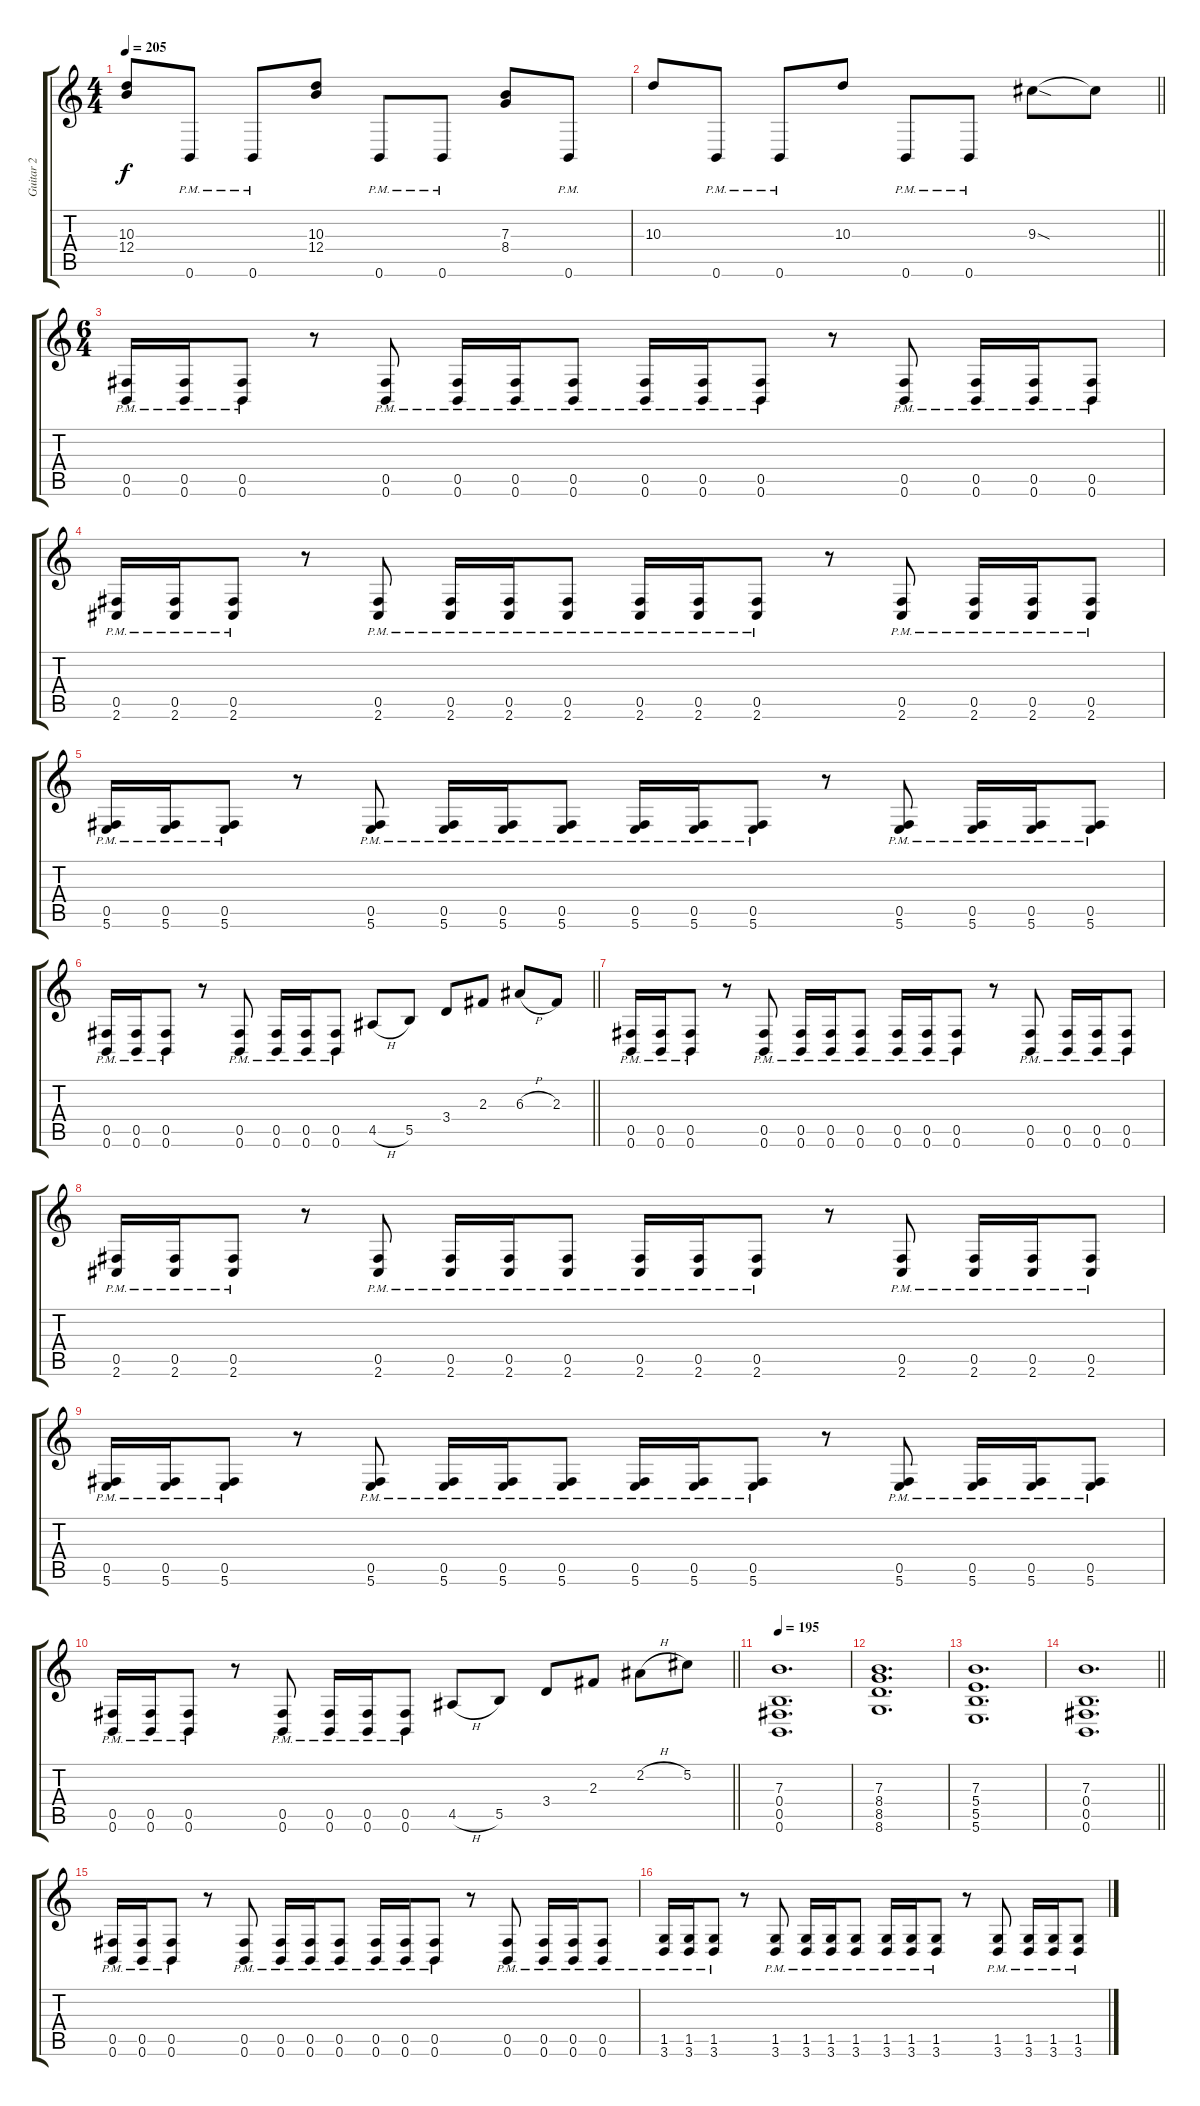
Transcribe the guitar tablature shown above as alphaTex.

\track ("Guitar 2" "Guitar 2") {instrument distortionguitar}
\staff {score tabs}
\tuning (Db4 Ab3 E3 B2 Gb2 B1) {hide}
\ts (4 4)
\tempo 205
\clef g2
\ks c
(10.3 12.4).8{dy f} 0.6{pm}.8 0.6{pm}.8 (10.3 12.4).8 0.6{pm}.8 0.6{pm}.8 (7.3 8.4).8 0.6{pm}.8 |
\barLineRight lightlight
10.3.8 0.6{pm}.8 0.6{pm}.8 10.3.8 0.6{pm}.8 0.6{pm}.8 9.3{sod}.8 9.3{t}.8 |
\ts (6 4)
(0.5{pm} 0.6{pm}).16 (0.5{pm} 0.6{pm}).16 (0.5{pm} 0.6{pm}).8 r.8 (0.5{pm} 0.6{pm}).8 (0.5{pm} 0.6{pm}).16 (0.5{pm} 0.6{pm}).16 (0.5{pm} 0.6{pm}).8 (0.5{pm} 0.6{pm}).16 (0.5{pm} 0.6{pm}).16 (0.5{pm} 0.6{pm}).8 r.8 (0.5{pm} 0.6{pm}).8 (0.5{pm} 0.6{pm}).16 (0.5{pm} 0.6{pm}).16 (0.5{pm} 0.6{pm}).8 |
(0.5{pm} 2.6{pm}).16 (0.5{pm} 2.6{pm}).16 (0.5{pm} 2.6{pm}).8 r.8 (0.5{pm} 2.6{pm}).8 (0.5{pm} 2.6{pm}).16 (0.5{pm} 2.6{pm}).16 (0.5{pm} 2.6{pm}).8 (0.5{pm} 2.6{pm}).16 (0.5{pm} 2.6{pm}).16 (0.5{pm} 2.6{pm}).8 r.8 (0.5{pm} 2.6{pm}).8 (0.5{pm} 2.6{pm}).16 (0.5{pm} 2.6{pm}).16 (0.5{pm} 2.6{pm}).8 |
(0.5{pm} 5.6{pm}).16 (0.5{pm} 5.6{pm}).16 (0.5{pm} 5.6{pm}).8 r.8 (0.5{pm} 5.6{pm}).8 (0.5{pm} 5.6{pm}).16 (0.5{pm} 5.6{pm}).16 (0.5{pm} 5.6{pm}).8 (0.5{pm} 5.6{pm}).16 (0.5{pm} 5.6{pm}).16 (0.5{pm} 5.6{pm}).8 r.8 (0.5{pm} 5.6{pm}).8 (0.5{pm} 5.6{pm}).16 (0.5{pm} 5.6{pm}).16 (0.5{pm} 5.6{pm}).8 |
\barLineRight lightlight
(0.5{pm} 0.6{pm}).16 (0.5{pm} 0.6{pm}).16 (0.5{pm} 0.6{pm}).8 r.8 (0.5{pm} 0.6{pm}).8 (0.5{pm} 0.6{pm}).16 (0.5{pm} 0.6{pm}).16 (0.5{pm} 0.6{pm}).8 4.5{h}.8 5.5.8 3.4.8 2.3.8 6.3{h}.8 2.3.8 |
(0.5{pm} 0.6{pm}).16 (0.5{pm} 0.6{pm}).16 (0.5{pm} 0.6{pm}).8 r.8 (0.5{pm} 0.6{pm}).8 (0.5{pm} 0.6{pm}).16 (0.5{pm} 0.6{pm}).16 (0.5{pm} 0.6{pm}).8 (0.5{pm} 0.6{pm}).16 (0.5{pm} 0.6{pm}).16 (0.5{pm} 0.6{pm}).8 r.8 (0.5{pm} 0.6{pm}).8 (0.5{pm} 0.6{pm}).16 (0.5{pm} 0.6{pm}).16 (0.5{pm} 0.6{pm}).8 |
(0.5{pm} 2.6{pm}).16 (0.5{pm} 2.6{pm}).16 (0.5{pm} 2.6{pm}).8 r.8 (0.5{pm} 2.6{pm}).8 (0.5{pm} 2.6{pm}).16 (0.5{pm} 2.6{pm}).16 (0.5{pm} 2.6{pm}).8 (0.5{pm} 2.6{pm}).16 (0.5{pm} 2.6{pm}).16 (0.5{pm} 2.6{pm}).8 r.8 (0.5{pm} 2.6{pm}).8 (0.5{pm} 2.6{pm}).16 (0.5{pm} 2.6{pm}).16 (0.5{pm} 2.6{pm}).8 |
(0.5{pm} 5.6{pm}).16 (0.5{pm} 5.6{pm}).16 (0.5{pm} 5.6{pm}).8 r.8 (0.5{pm} 5.6{pm}).8 (0.5{pm} 5.6{pm}).16 (0.5{pm} 5.6{pm}).16 (0.5{pm} 5.6{pm}).8 (0.5{pm} 5.6{pm}).16 (0.5{pm} 5.6{pm}).16 (0.5{pm} 5.6{pm}).8 r.8 (0.5{pm} 5.6{pm}).8 (0.5{pm} 5.6{pm}).16 (0.5{pm} 5.6{pm}).16 (0.5{pm} 5.6{pm}).8 |
\barLineRight lightlight
(0.5{pm} 0.6{pm}).16 (0.5{pm} 0.6{pm}).16 (0.5{pm} 0.6{pm}).8 r.8 (0.5{pm} 0.6{pm}).8 (0.5{pm} 0.6{pm}).16 (0.5{pm} 0.6{pm}).16 (0.5{pm} 0.6{pm}).8 4.5{h}.8 5.5.8 3.4.8 2.3.8 2.2{h}.8 5.2.8 |
\tempo 195
(7.3 0.4 0.5 0.6).1{d} |
(7.3 8.4 8.5 8.6).1{d} |
(7.3 5.4 5.5 5.6).1{d} |
\barLineRight lightlight
(7.3 0.4 0.5 0.6).1{d} |
(0.5{pm} 0.6{pm}).16 (0.5{pm} 0.6{pm}).16 (0.5{pm} 0.6{pm}).8 r.8 (0.5{pm} 0.6{pm}).8 (0.5{pm} 0.6{pm}).16 (0.5{pm} 0.6{pm}).16 (0.5{pm} 0.6{pm}).8 (0.5{pm} 0.6{pm}).16 (0.5{pm} 0.6{pm}).16 (0.5{pm} 0.6{pm}).8 r.8 (0.5{pm} 0.6{pm}).8 (0.5{pm} 0.6{pm}).16 (0.5{pm} 0.6{pm}).16 (0.5{pm} 0.6{pm}).8 |
(1.5{pm} 3.6{pm}).16 (1.5{pm} 3.6{pm}).16 (1.5{pm} 3.6{pm}).8 r.8 (1.5{pm} 3.6{pm}).8 (1.5{pm} 3.6{pm}).16 (1.5{pm} 3.6{pm}).16 (1.5{pm} 3.6{pm}).8 (1.5{pm} 3.6{pm}).16 (1.5{pm} 3.6{pm}).16 (1.5{pm} 3.6{pm}).8 r.8 (1.5{pm} 3.6{pm}).8 (1.5{pm} 3.6{pm}).16 (1.5{pm} 3.6{pm}).16 (1.5{pm} 3.6{pm}).8
